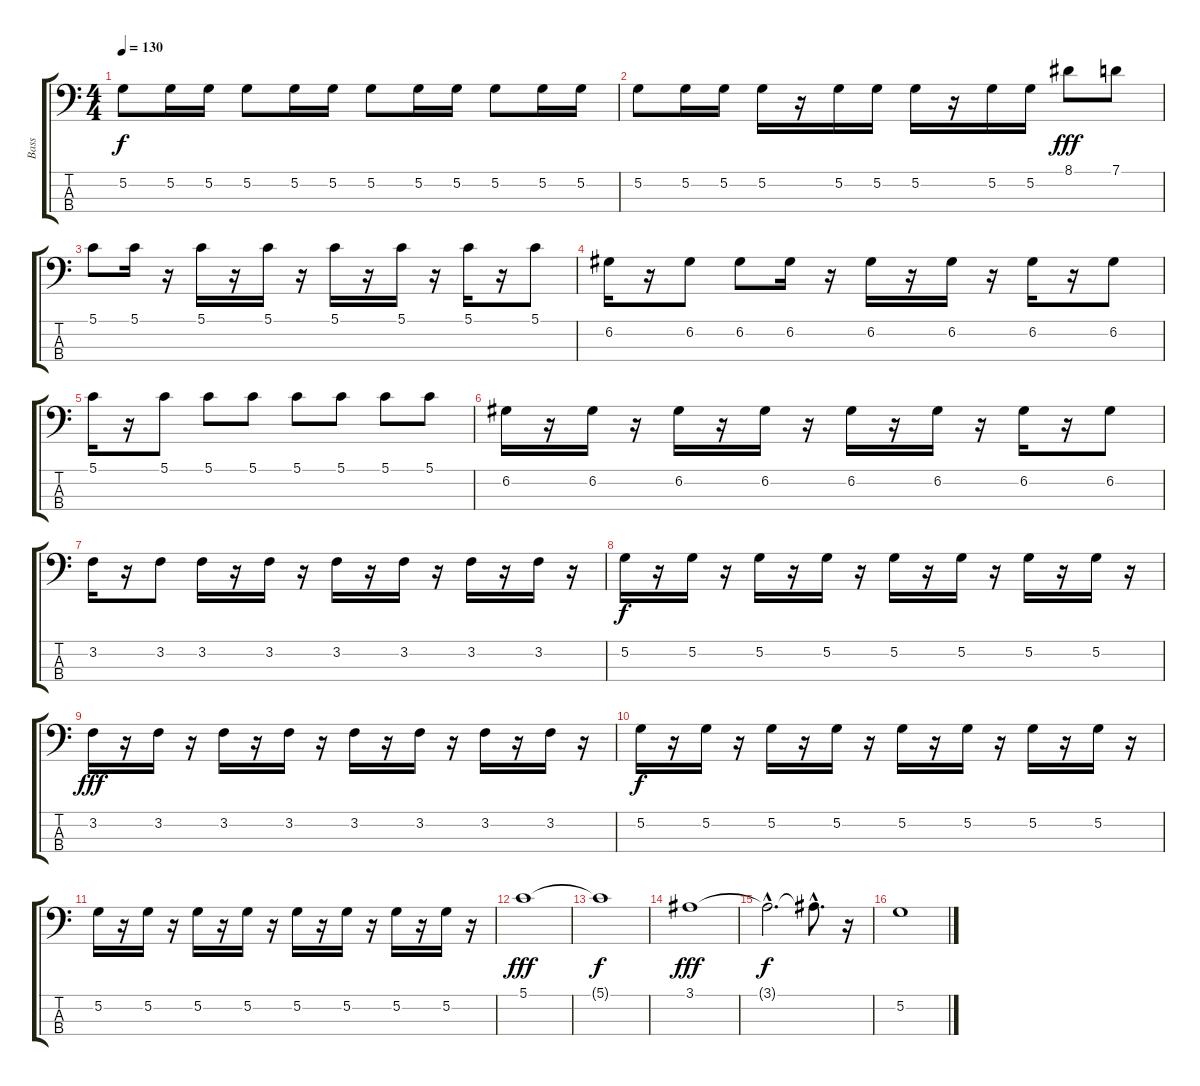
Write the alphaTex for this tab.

\track ("Bass            " "Bass      ") {instrument synthbass1}
\staff {score tabs}
\tuning (G2 D2 A1 E1) {hide}
\ts (4 4)
\tempo 130
\clef f4
\ks c
5.2.8{dy f} 5.2.16 5.2.16 5.2.8 5.2.16 5.2.16 5.2.8 5.2.16 5.2.16 5.2.8 5.2.16 5.2.16 |
5.2.8 5.2.16 5.2.16 5.2.16 r.16 5.2.16 5.2.16 5.2.16 r.16 5.2.16 5.2.16 8.1.8{dy fff} 7.1.8 |
5.1.8 5.1.16 r.16 5.1.16 r.16 5.1.16 r.16 5.1.16 r.16 5.1.16 r.16 5.1.16 r.16 5.1.8 |
6.2.16 r.16 6.2.8 6.2.8 6.2.16 r.16 6.2.16 r.16 6.2.16 r.16 6.2.16 r.16 6.2.8 |
5.1.16 r.16 5.1.8 5.1.8 5.1.8 5.1.8 5.1.8 5.1.8 5.1.8 |
6.2.16 r.16 6.2.16 r.16 6.2.16 r.16 6.2.16 r.16 6.2.16 r.16 6.2.16 r.16 6.2.16 r.16 6.2.8 |
3.2.16 r.16 3.2.8 3.2.16 r.16 3.2.16 r.16 3.2.16 r.16 3.2.16 r.16 3.2.16 r.16 3.2.16 r.16 |
5.2.16{dy f} r.16 5.2.16 r.16 5.2.16 r.16 5.2.16 r.16 5.2.16 r.16 5.2.16 r.16 5.2.16 r.16 5.2.16 r.16 |
3.2.16{dy fff} r.16 3.2.16 r.16 3.2.16 r.16 3.2.16 r.16 3.2.16 r.16 3.2.16 r.16 3.2.16 r.16 3.2.16 r.16 |
5.2.16{dy f} r.16 5.2.16 r.16 5.2.16 r.16 5.2.16 r.16 5.2.16 r.16 5.2.16 r.16 5.2.16 r.16 5.2.16 r.16 |
5.2.16 r.16 5.2.16 r.16 5.2.16 r.16 5.2.16 r.16 5.2.16 r.16 5.2.16 r.16 5.2.16 r.16 5.2.16 r.16 |
5.1.1{dy fff} |
5.1{t}.1{dy f} |
3.1.1{dy fff instrument fretlessbass} |
3.1{hac t}.2{d dy f} 3.1{hac t}.8{d} r.16 |
5.2.1
